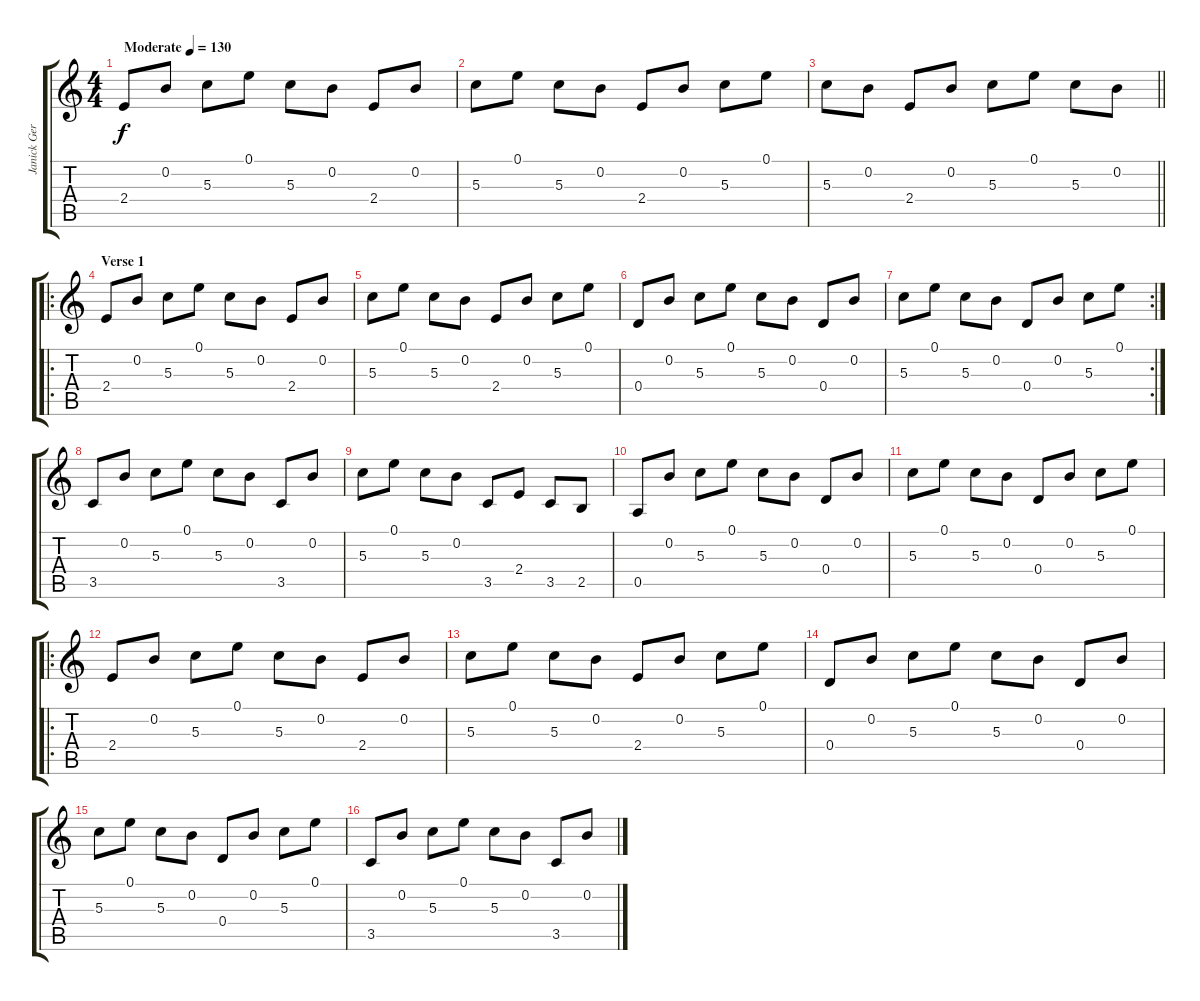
\track ("Janick Gers" "Janick Ger") {instrument distortionguitar}
\staff {score tabs}
\tuning (E4 B3 G3 D3 A2 E2) {hide}
\ts (4 4)
\tempo (130 "Moderate")
\clef g2
\ks c
2.4.8{dy f volume 10 instrument electricguitarclean} 0.2.8 5.3.8 0.1.8 5.3.8 0.2.8 2.4.8 0.2.8 |
5.3.8 0.1.8 5.3.8 0.2.8 2.4.8 0.2.8 5.3.8 0.1.8 |
\barLineRight lightlight
5.3.8 0.2.8 2.4.8 0.2.8 5.3.8 0.1.8 5.3.8 0.2.8 |
\ro
\section ("" "Verse 1")
2.4.8 0.2.8 5.3.8 0.1.8 5.3.8 0.2.8 2.4.8 0.2.8 |
5.3.8 0.1.8 5.3.8 0.2.8 2.4.8 0.2.8 5.3.8 0.1.8 |
0.4.8 0.2.8 5.3.8 0.1.8 5.3.8 0.2.8 0.4.8 0.2.8 |
\rc 2
5.3.8 0.1.8 5.3.8 0.2.8 0.4.8 0.2.8 5.3.8 0.1.8 |
3.5.8 0.2.8 5.3.8 0.1.8 5.3.8 0.2.8 3.5.8 0.2.8 |
5.3.8 0.1.8 5.3.8 0.2.8 3.5.8 2.4.8 3.5.8 2.5.8 |
0.5.8 0.2.8 5.3.8 0.1.8 5.3.8 0.2.8 0.4.8 0.2.8 |
5.3.8 0.1.8 5.3.8 0.2.8 0.4.8 0.2.8 5.3.8 0.1.8 |
\ro
2.4.8 0.2.8 5.3.8 0.1.8 5.3.8 0.2.8 2.4.8 0.2.8 |
5.3.8 0.1.8 5.3.8 0.2.8 2.4.8 0.2.8 5.3.8 0.1.8 |
0.4.8 0.2.8 5.3.8 0.1.8 5.3.8 0.2.8 0.4.8 0.2.8 |
5.3.8 0.1.8 5.3.8 0.2.8 0.4.8 0.2.8 5.3.8 0.1.8 |
3.5.8 0.2.8 5.3.8 0.1.8 5.3.8 0.2.8 3.5.8 0.2.8
